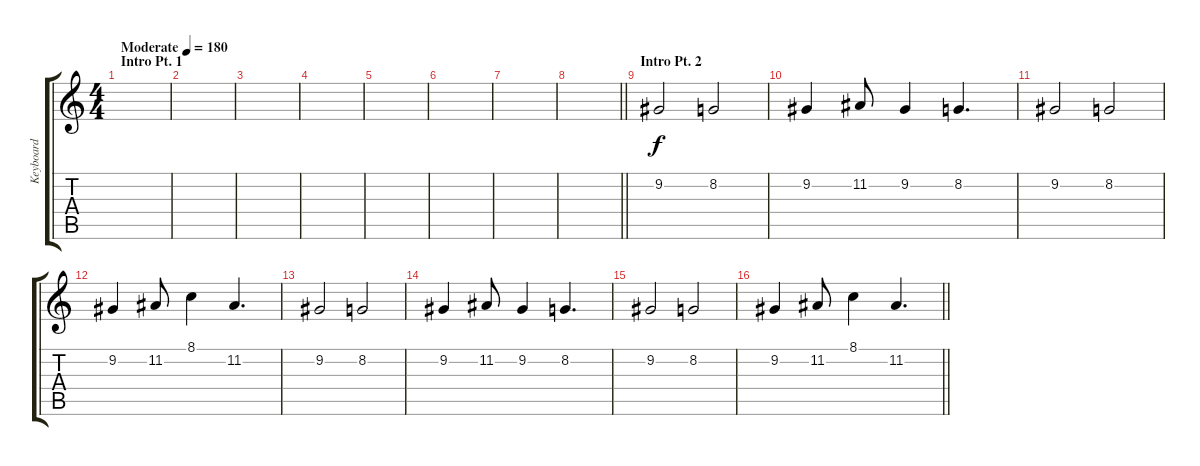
\track ("Keyboard" "Keyboard") {instrument pad1newage}
\staff {score tabs}
\tuning (E4 B3 G3 D3 A2 E2) {hide}
\ts (4 4)
\section ("" "Intro Pt. 1")
\tempo (180 "Moderate")
\clef g2
\ks c
|
|
|
|
|
|
|
\barLineRight lightlight
|
\section ("" "Intro Pt. 2")
9.2.2 8.2.2 |
9.2.4 11.2.8 9.2.4 8.2.4{d} |
9.2.2 8.2.2 |
9.2.4 11.2.8 8.1.4 11.2.4{d} |
9.2.2 8.2.2 |
9.2.4 11.2.8 9.2.4 8.2.4{d} |
9.2.2 8.2.2 |
\barLineRight lightlight
9.2.4 11.2.8 8.1.4 11.2.4{d}
